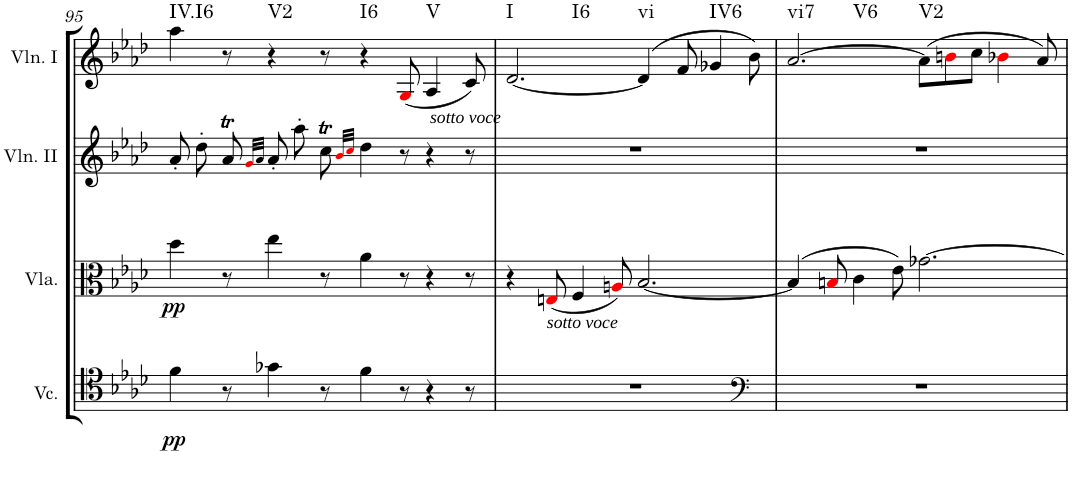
**kern	**dynam	**kern	**dynam	**kern	**kern	**harte
*part4	*part4	*part3	*part3	*part2	*part1	*part1
*staff4	*staff4	*staff3	*staff3	*staff2	*staff1	*
*I"Violoncello	*	*I"Viola	*	*I"Violin II	*I"Violin I	*
*I'Vc.	*	*I'Vla.	*	*I'Vln. II	*I'Vln. I	*
!!LO:PB:g=z
*clefC4	*	*clefC3	*	*clefG2	*clefG2	*
*k[b-e-a-d-]	*	*k[b-e-a-d-]	*	*k[b-e-a-d-]	*k[b-e-a-d-]	*
*M12/8	*	*M12/8	*	*M12/8	*M12/8	*
=95	=95	=95	=95	=95	=95	=95
!	!LO:DY:b	!	!LO:DY:b	!	!	!LO:H:kt=IV.I6
4f\	pp	4dd-\	pp	8a-'/	4aa-\	N
.	.	.	.	8dd-'\	.	.
8r	.	8r	.	8a-T/	8r	.
.	.	.	.	32qgi/LLL	.	.
.	.	.	.	32qa-/JJJ	.	.
!	!	!	!	!	!	!LO:H:kt=V2
4g-X\	.	4ee-\	.	8a-'/	4r	N
.	.	.	.	8aa-'\	.	.
8r	.	8r	.	8cct\	8r	.
.	.	.	.	32qb-i/LLL	.	.
.	.	.	.	32qcci/JJJ	.	.
!	!	!	!	!	!	!LO:H:kt=I6
4f\	.	4a-\	.	4dd-\	4r	N
8r	.	8r	.	8r	(8Gi/	.
!	!	!	!	!	!LO:TX:b:i:t=sotto voce	!LO:H:kt=V
4r	.	4r	.	4r	4A-/	N
8r	.	8r	.	8r	8c/)	.
=96	=96	=96	=96	=96	=96	=96
!	!	!	!	!	!	!LO:H:n=1:kt=I
!	!	!	!	!	!	!LO:H:n=2:kt=I6
1.r	.	4r	.	1.r	[2.d-/	N N
!	!	!LO:TX:b:i:t=sotto voce	!	!	!	!
.	.	(8Eni/	.	.	.	.
.	.	4F/	.	.	.	.
.	.	8Ani/)	.	.	.	.
!	!	!	!	!	!	!LO:H:kt=vi
.	.	[2.B-/	.	.	(4d-/]	N
.	.	.	.	.	8f/	.
!	!	!	!	!	!	!LO:H:kt=IV6
.	.	.	.	.	4g-X/	N
*clefF4	*	*	*	*	*	*
.	.	.	.	.	8b-\)	.
=97	=97	=97	=97	=97	=97	=97
!	!	!	!	!	!	!LO:H:n=1:kt=vi7
!	!	!	!	!	!	!LO:H:n=2:kt=V6
1.r	.	(4B-/]	.	1.r	[2.a-/	N N
.	.	8Bni/	.	.	.	.
.	.	4c\	.	.	.	.
.	.	8e-\)	.	.	.	.
!	!	!	!	!	!	!LO:H:kt=V2
.	.	[2.g-X\	.	.	(8a-\L]	N
.	.	.	.	.	8bni\	.
.	.	.	.	.	8cc\J	.
.	.	.	.	.	4b-Xi\	.
.	.	.	.	.	8a-/)	.
=	=	=	=	=	=	=
*-	*-	*-	*-	*-	*-	*-
